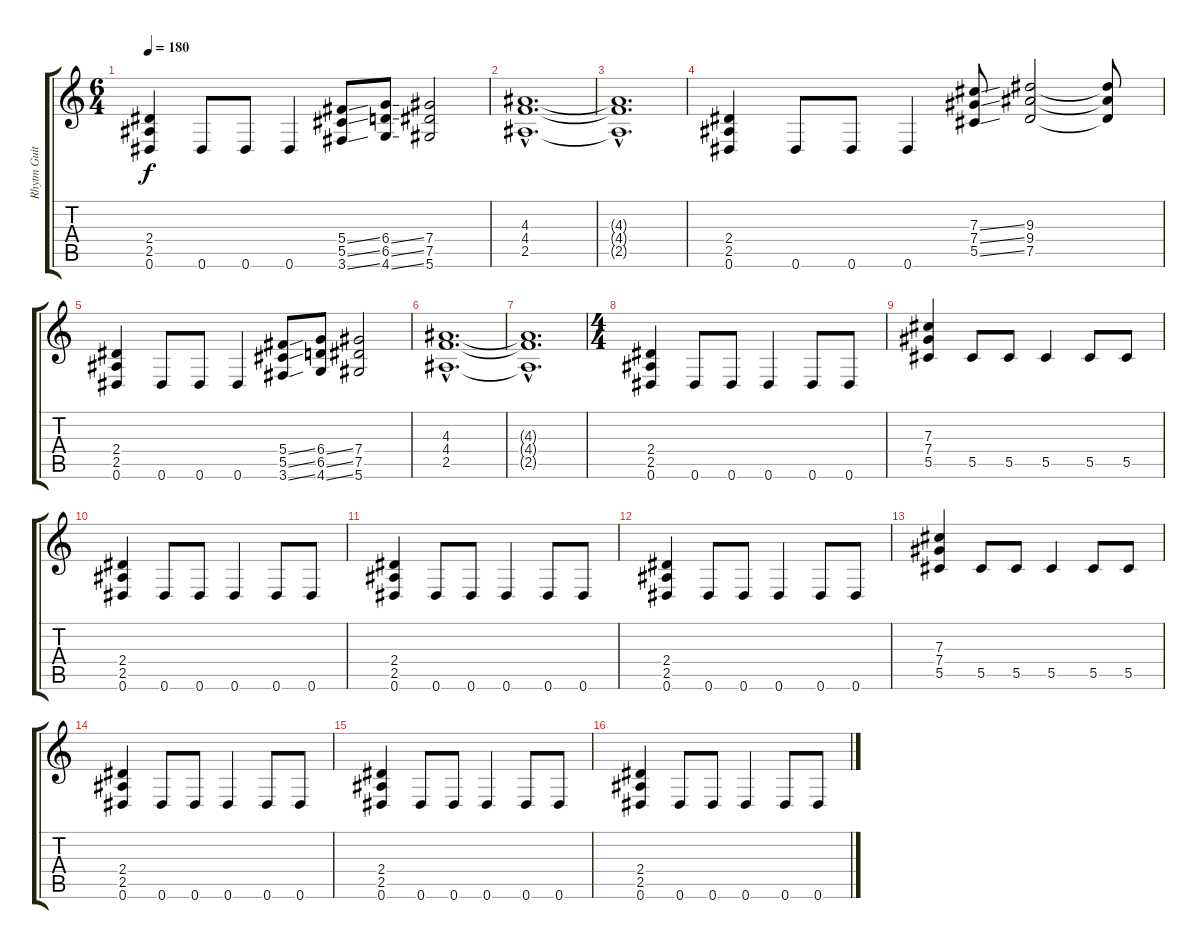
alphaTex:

\track ("Rhytm Guitar" "Rhytm Guit") {instrument distortionguitar}
\staff {score tabs}
\tuning (Eb4 Bb3 Gb3 Db3 Ab2 Eb2) {hide}
\ts (6 4)
\tempo 180
\clef g2
\ks c
(2.4 2.5 0.6).4{dy f} 0.6.8 0.6.8 0.6.4 (5.4{ss} 5.5{ss} 3.6{ss}).8 (6.4{ss} 6.5{ss} 4.6{ss}).8 (7.4 7.5 5.6).2 |
(4.3{hac} 4.4{hac} 2.5{hac}).1{d} |
(4.3{hac t} 4.4{hac t} 2.5{hac t}).1{d} |
(2.4 2.5 0.6).4 0.6.8 0.6.8 0.6.4 (7.3{ss} 7.4{ss} 5.5{ss}).8 (9.3 9.4 7.5).2 (9.3{t} 9.4{t} 7.5{t}).8 |
(2.4 2.5 0.6).4 0.6.8 0.6.8 0.6.4 (5.4{ss} 5.5{ss} 3.6{ss}).8 (6.4{ss} 6.5{ss} 4.6{ss}).8 (7.4 7.5 5.6).2 |
(4.3{hac} 4.4{hac} 2.5{hac}).1{d} |
(4.3{hac t} 4.4{hac t} 2.5{hac t}).1{d} |
\ts (4 4)
(2.4 2.5 0.6).4 0.6.8 0.6.8 0.6.4 0.6.8 0.6.8 |
(7.3 7.4 5.5).4 5.5.8 5.5.8 5.5.4 5.5.8 5.5.8 |
(2.4 2.5 0.6).4 0.6.8 0.6.8 0.6.4 0.6.8 0.6.8 |
(2.4 2.5 0.6).4 0.6.8 0.6.8 0.6.4 0.6.8 0.6.8 |
(2.4 2.5 0.6).4 0.6.8 0.6.8 0.6.4 0.6.8 0.6.8 |
(7.3 7.4 5.5).4 5.5.8 5.5.8 5.5.4 5.5.8 5.5.8 |
(2.4 2.5 0.6).4 0.6.8 0.6.8 0.6.4 0.6.8 0.6.8 |
(2.4 2.5 0.6).4 0.6.8 0.6.8 0.6.4 0.6.8 0.6.8 |
(2.4 2.5 0.6).4 0.6.8 0.6.8 0.6.4 0.6.8 0.6.8
